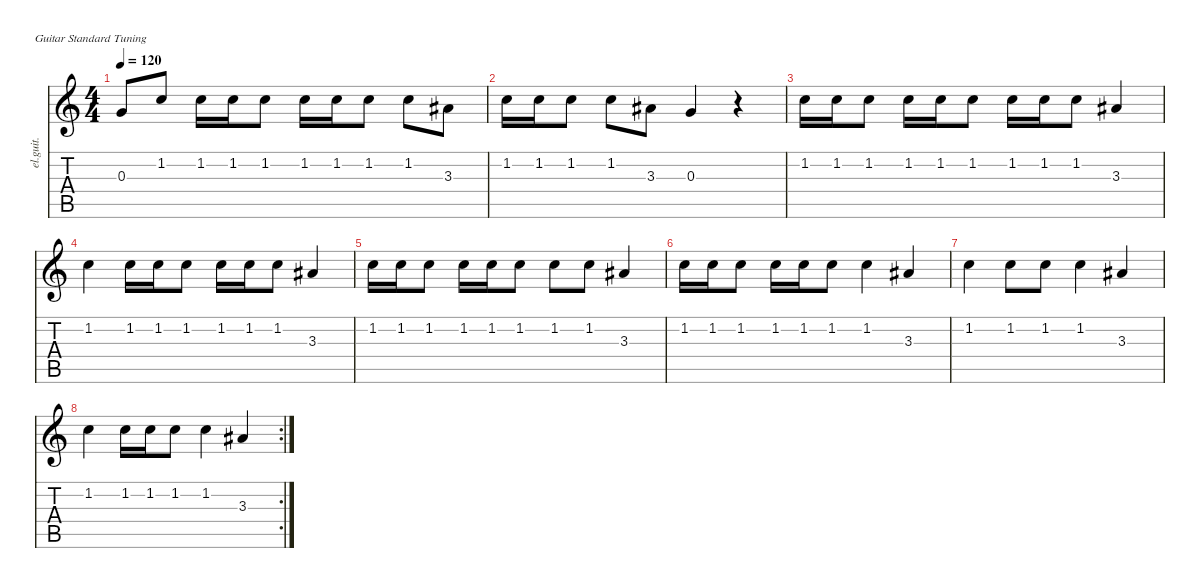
\defaultSystemsLayout 4
\hideDynamics
\bracketExtendMode nobrackets
\track ("Clean Guitar" "el.guit.") {instrument electricguitarclean}
\staff {score tabs}
\tuning (E4 B3 G3 D3 A2 E2)
\ts (4 4)
\tempo 120
\clef g2
\ks c
0.3.8{dy mf instrument electricguitarclean beam Up} 1.2.8{beam Up} 1.2.16{beam Down} 1.2.16{beam Down} 1.2.8{beam Down} 1.2.16{beam Down} 1.2.16{beam Down} 1.2.8{beam Down} 1.2.8{beam Down} 3.3{acc #}.8{beam Down} |
1.2.16{beam Down} 1.2.16{beam Down} 1.2.8{beam Down} 1.2.8{beam Down} 3.3{acc #}.8{beam Down} 0.3.4{beam Up} r.4{beam Down} |
1.2.16{beam Down} 1.2.16{beam Down} 1.2.8{beam Down} 1.2.16{beam Down} 1.2.16{beam Down} 1.2.8{beam Down} 1.2.16{beam Down} 1.2.16{beam Down} 1.2.8{beam Down} 3.3{acc #}.4{beam Up} |
1.2.4{beam Down} 1.2.16{beam Down} 1.2.16{beam Down} 1.2.8{beam Down} 1.2.16{beam Down} 1.2.16{beam Down} 1.2.8{beam Down} 3.3{acc #}.4{beam Up} |
1.2.16{beam Down} 1.2.16{beam Down} 1.2.8{beam Down} 1.2.16{beam Down} 1.2.16{beam Down} 1.2.8{beam Down} 1.2.8{beam Down} 1.2.8{beam Down} 3.3{acc #}.4{beam Up} |
1.2.16{beam Down} 1.2.16{beam Down} 1.2.8{beam Down} 1.2.16{beam Down} 1.2.16{beam Down} 1.2.8{beam Down} 1.2.4{beam Down} 3.3{acc #}.4{beam Up} |
1.2.4{beam Down} 1.2.8{beam Down} 1.2.8{beam Down} 1.2.4{beam Down} 3.3{acc #}.4{beam Up} |
\rc 2
1.2.4{beam Down} 1.2.16{beam Down} 1.2.16{beam Down} 1.2.8{beam Down} 1.2.4{beam Down} 3.3{acc #}.4{beam Up}
